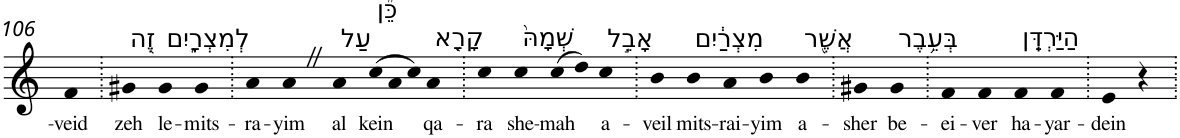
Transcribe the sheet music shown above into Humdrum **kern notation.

**kern	**text
*part1	*part1
*staff1	*staff1
*I"Piano	*
*I'Pno	*
!!LO:PB:g=z
*clefG2	*
*k[]	*
=106	=106
!	!LO:LY:b
4f	-veid
=107.	=107.
!LO:TX:a:t=זֶ֖ה	!
!	!LO:LY:b
4g#X	zeh
!LO:TX:a:t=לְמִצְרָ֑יִם	!
!	!LO:LY:b
4g#	le-
!	!LO:LY:b
4g#	-mits-
=108.	=108.
!	!LO:LY:b
4a	-ra-
!	!LO:LY:b
4aZ	-yim
!LO:TX:a:t=עַל	!
!	!LO:LY:b
4a	al
*Xtuplet	*
!LO:TX:a:t=כֵּ֞ן	!
!	!LO:LY:b
(>12cc	kein
12a	.
12cc)	.
!LO:TX:a:t=קָרָ֤א	!
!	!LO:LY:b
4a	qa-
=109.	=109.
!	!LO:LY:b
4cc	-ra
!LO:TX:a:t=שְׁמָהּ֙	!
!	!LO:LY:b
4cc	she-
!	!LO:LY:b
(>8cc	-mah
8dd)	.
!LO:TX:a:t=אָבֵ֣ל	!
!	!LO:LY:b
4cc	a-
=110.	=110.
!	!LO:LY:b
4b	-veil
!LO:TX:a:t=מִצְרַ֔יִם	!
!	!LO:LY:b
4b	mits-
!	!LO:LY:b
4a	-rai-
!	!LO:LY:b
4b	-yim
!LO:TX:a:t=אֲשֶׁ֖ר	!
!	!LO:LY:b
4b	a-
=111.	=111.
!	!LO:LY:b
4g#X	-sher
!LO:TX:a:t=בְּעֵ֥בֶר	!
!	!LO:LY:b
4g#	be-
=112.	=112.
!	!LO:LY:b
4f	-ei-
!	!LO:LY:b
4f	-ver
!LO:TX:a:t=הַיַּרְדֵּֽן	!
!	!LO:LY:b
4f	ha-
!	!LO:LY:b
4f	-yar-
=113.	=113.
!	!LO:LY:b
4e	-dein
4r	.
=.	=.
*-	*-
